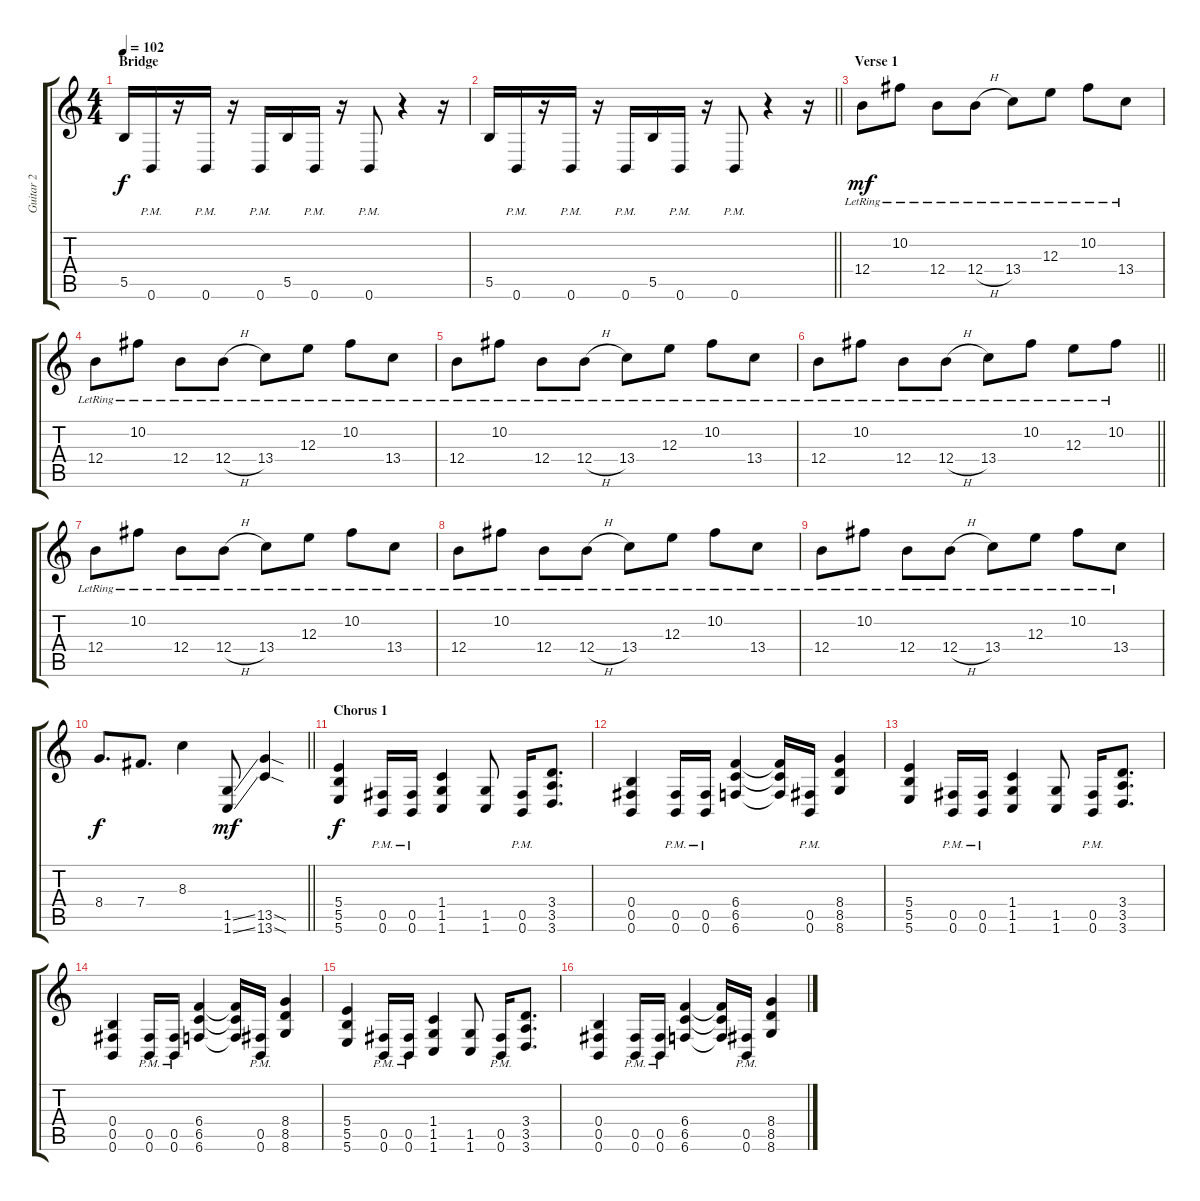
\track ("Guitar 2" "Guitar 2") {instrument distortionguitar}
\staff {score tabs}
\tuning (Db4 Ab3 E3 B2 Gb2 B1) {hide}
\ts (4 4)
\section ("" "Bridge")
\tempo 102
\clef g2
\ks c
5.5.16{dy f} 0.6{pm}.16 r.16 0.6{pm}.16 r.16 0.6{pm}.16 5.5.16 0.6{pm}.16 r.16 0.6{pm}.8 r.4 r.16 |
\barLineRight lightlight
5.5.16 0.6{pm}.16 r.16 0.6{pm}.16 r.16 0.6{pm}.16 5.5.16 0.6{pm}.16 r.16 0.6{pm}.8 r.4 r.16 |
\section ("" "Verse 1")
12.4{lr}.8{dy mf instrument electricguitarjazz} 10.2{lr}.8 12.4{lr}.8 12.4{h lr}.8 13.4{lr}.8 12.3{lr}.8 10.2{lr}.8 13.4{lr}.8 |
12.4{lr}.8 10.2{lr}.8 12.4{lr}.8 12.4{h lr}.8 13.4{lr}.8 12.3{lr}.8 10.2{lr}.8 13.4{lr}.8 |
12.4{lr}.8 10.2{lr}.8 12.4{lr}.8 12.4{h lr}.8 13.4{lr}.8 12.3{lr}.8 10.2{lr}.8 13.4{lr}.8 |
\barLineRight lightlight
12.4{lr}.8 10.2{lr}.8 12.4{lr}.8 12.4{h lr}.8 13.4{lr}.8 10.2{lr}.8 12.3{lr}.8 10.2{lr}.8 |
12.4{lr}.8 10.2{lr}.8 12.4{lr}.8 12.4{h lr}.8 13.4{lr}.8 12.3{lr}.8 10.2{lr}.8 13.4{lr}.8 |
12.4{lr}.8 10.2{lr}.8 12.4{lr}.8 12.4{h lr}.8 13.4{lr}.8 12.3{lr}.8 10.2{lr}.8 13.4{lr}.8 |
12.4{lr}.8 10.2{lr}.8 12.4{lr}.8 12.4{h lr}.8 13.4{lr}.8 12.3{lr}.8 10.2{lr}.8 13.4{lr}.8 |
\barLineRight lightlight
8.4.8{d dy f instrument distortionguitar} 7.4.8{d} 8.3.4 (1.5{ss} 1.6{ss}).8{dy mf} (13.5{sod} 13.6{sod}).4 |
\section ("" "Chorus 1")
(5.4 5.5 5.6).4{dy f} (0.5{pm} 0.6{pm}).16 (0.5{pm} 0.6{pm}).16 (1.4 1.5 1.6).4 (1.5 1.6).8 (0.5{pm} 0.6{pm}).16 (3.4 3.5 3.6).8{d} |
(0.4 0.5 0.6).4 (0.5{pm} 0.6{pm}).16 (0.5{pm} 0.6{pm}).16 (6.4 6.5 6.6).4 (6.4{t} 6.5{t} 6.6{t}).16 (0.5{pm} 0.6{pm}).16 (8.4 8.5 8.6).4 |
(5.4 5.5 5.6).4 (0.5{pm} 0.6{pm}).16 (0.5{pm} 0.6{pm}).16 (1.4 1.5 1.6).4 (1.5 1.6).8 (0.5{pm} 0.6{pm}).16 (3.4 3.5 3.6).8{d} |
(0.4 0.5 0.6).4 (0.5{pm} 0.6{pm}).16 (0.5{pm} 0.6{pm}).16 (6.4 6.5 6.6).4 (6.4{t} 6.5{t} 6.6{t}).16 (0.5{pm} 0.6{pm}).16 (8.4 8.5 8.6).4 |
(5.4 5.5 5.6).4 (0.5{pm} 0.6{pm}).16 (0.5{pm} 0.6{pm}).16 (1.4 1.5 1.6).4 (1.5 1.6).8 (0.5{pm} 0.6{pm}).16 (3.4 3.5 3.6).8{d} |
(0.4 0.5 0.6).4 (0.5{pm} 0.6{pm}).16 (0.5{pm} 0.6{pm}).16 (6.4 6.5 6.6).4 (6.4{t} 6.5{t} 6.6{t}).16 (0.5{pm} 0.6{pm}).16 (8.4 8.5 8.6).4
